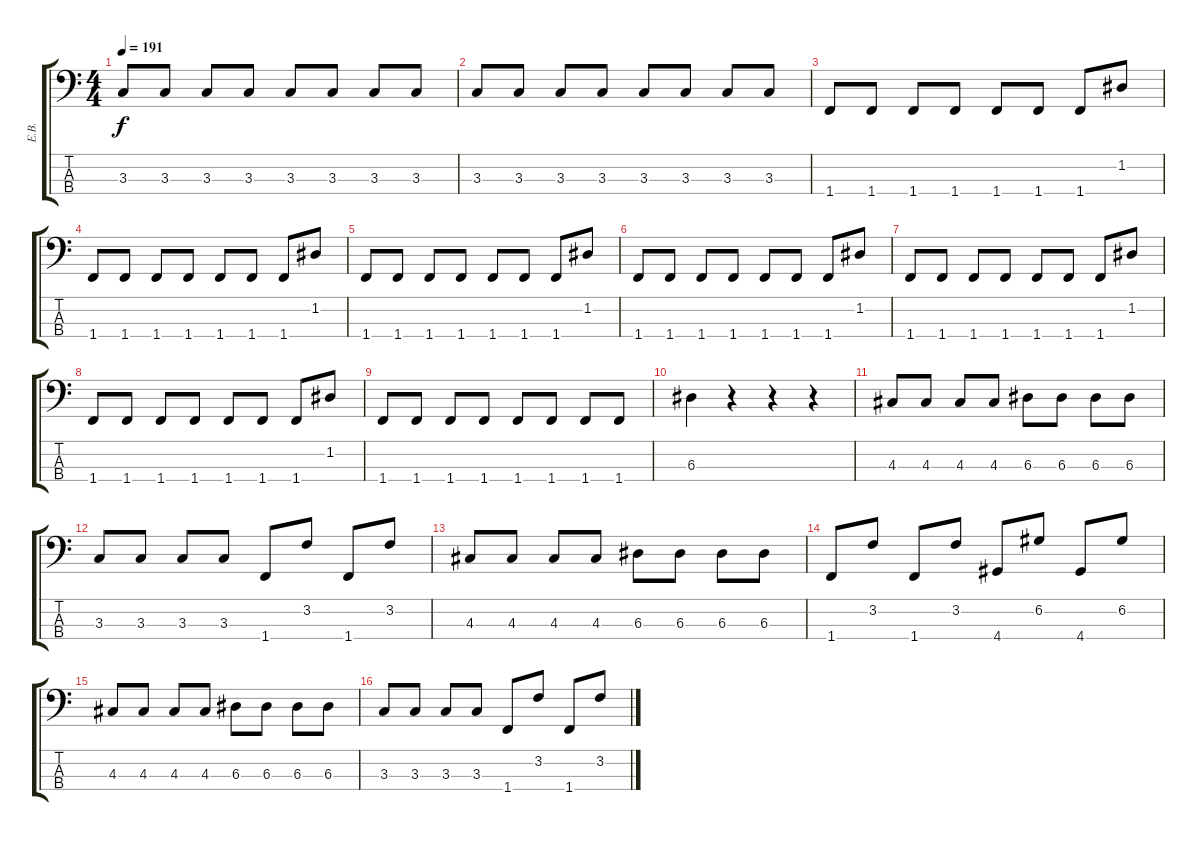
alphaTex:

\track ("E.B." "E.B.") {instrument electricbassfinger}
\staff {score tabs}
\tuning (G2 D2 A1 E1) {hide}
\ts (4 4)
\tempo 191
\clef f4
\ks c
3.3.8{dy f} 3.3.8 3.3.8 3.3.8 3.3.8 3.3.8 3.3.8 3.3.8 |
3.3.8 3.3.8 3.3.8 3.3.8 3.3.8 3.3.8 3.3.8 3.3.8 |
1.4.8 1.4.8 1.4.8 1.4.8 1.4.8 1.4.8 1.4.8 1.2.8 |
1.4.8 1.4.8 1.4.8 1.4.8 1.4.8 1.4.8 1.4.8 1.2.8 |
1.4.8 1.4.8 1.4.8 1.4.8 1.4.8 1.4.8 1.4.8 1.2.8 |
1.4.8 1.4.8 1.4.8 1.4.8 1.4.8 1.4.8 1.4.8 1.2.8 |
1.4.8 1.4.8 1.4.8 1.4.8 1.4.8 1.4.8 1.4.8 1.2.8 |
1.4.8 1.4.8 1.4.8 1.4.8 1.4.8 1.4.8 1.4.8 1.2.8 |
1.4.8 1.4.8 1.4.8 1.4.8 1.4.8 1.4.8 1.4.8 1.4.8 |
6.3.4 r.4 r.4 r.4 |
4.3.8 4.3.8 4.3.8 4.3.8 6.3.8 6.3.8 6.3.8 6.3.8 |
3.3.8 3.3.8 3.3.8 3.3.8 1.4.8 3.2.8 1.4.8 3.2.8 |
4.3.8 4.3.8 4.3.8 4.3.8 6.3.8 6.3.8 6.3.8 6.3.8 |
1.4.8 3.2.8 1.4.8 3.2.8 4.4.8 6.2.8 4.4.8 6.2.8 |
4.3.8 4.3.8 4.3.8 4.3.8 6.3.8 6.3.8 6.3.8 6.3.8 |
3.3.8 3.3.8 3.3.8 3.3.8 1.4.8 3.2.8 1.4.8 3.2.8
